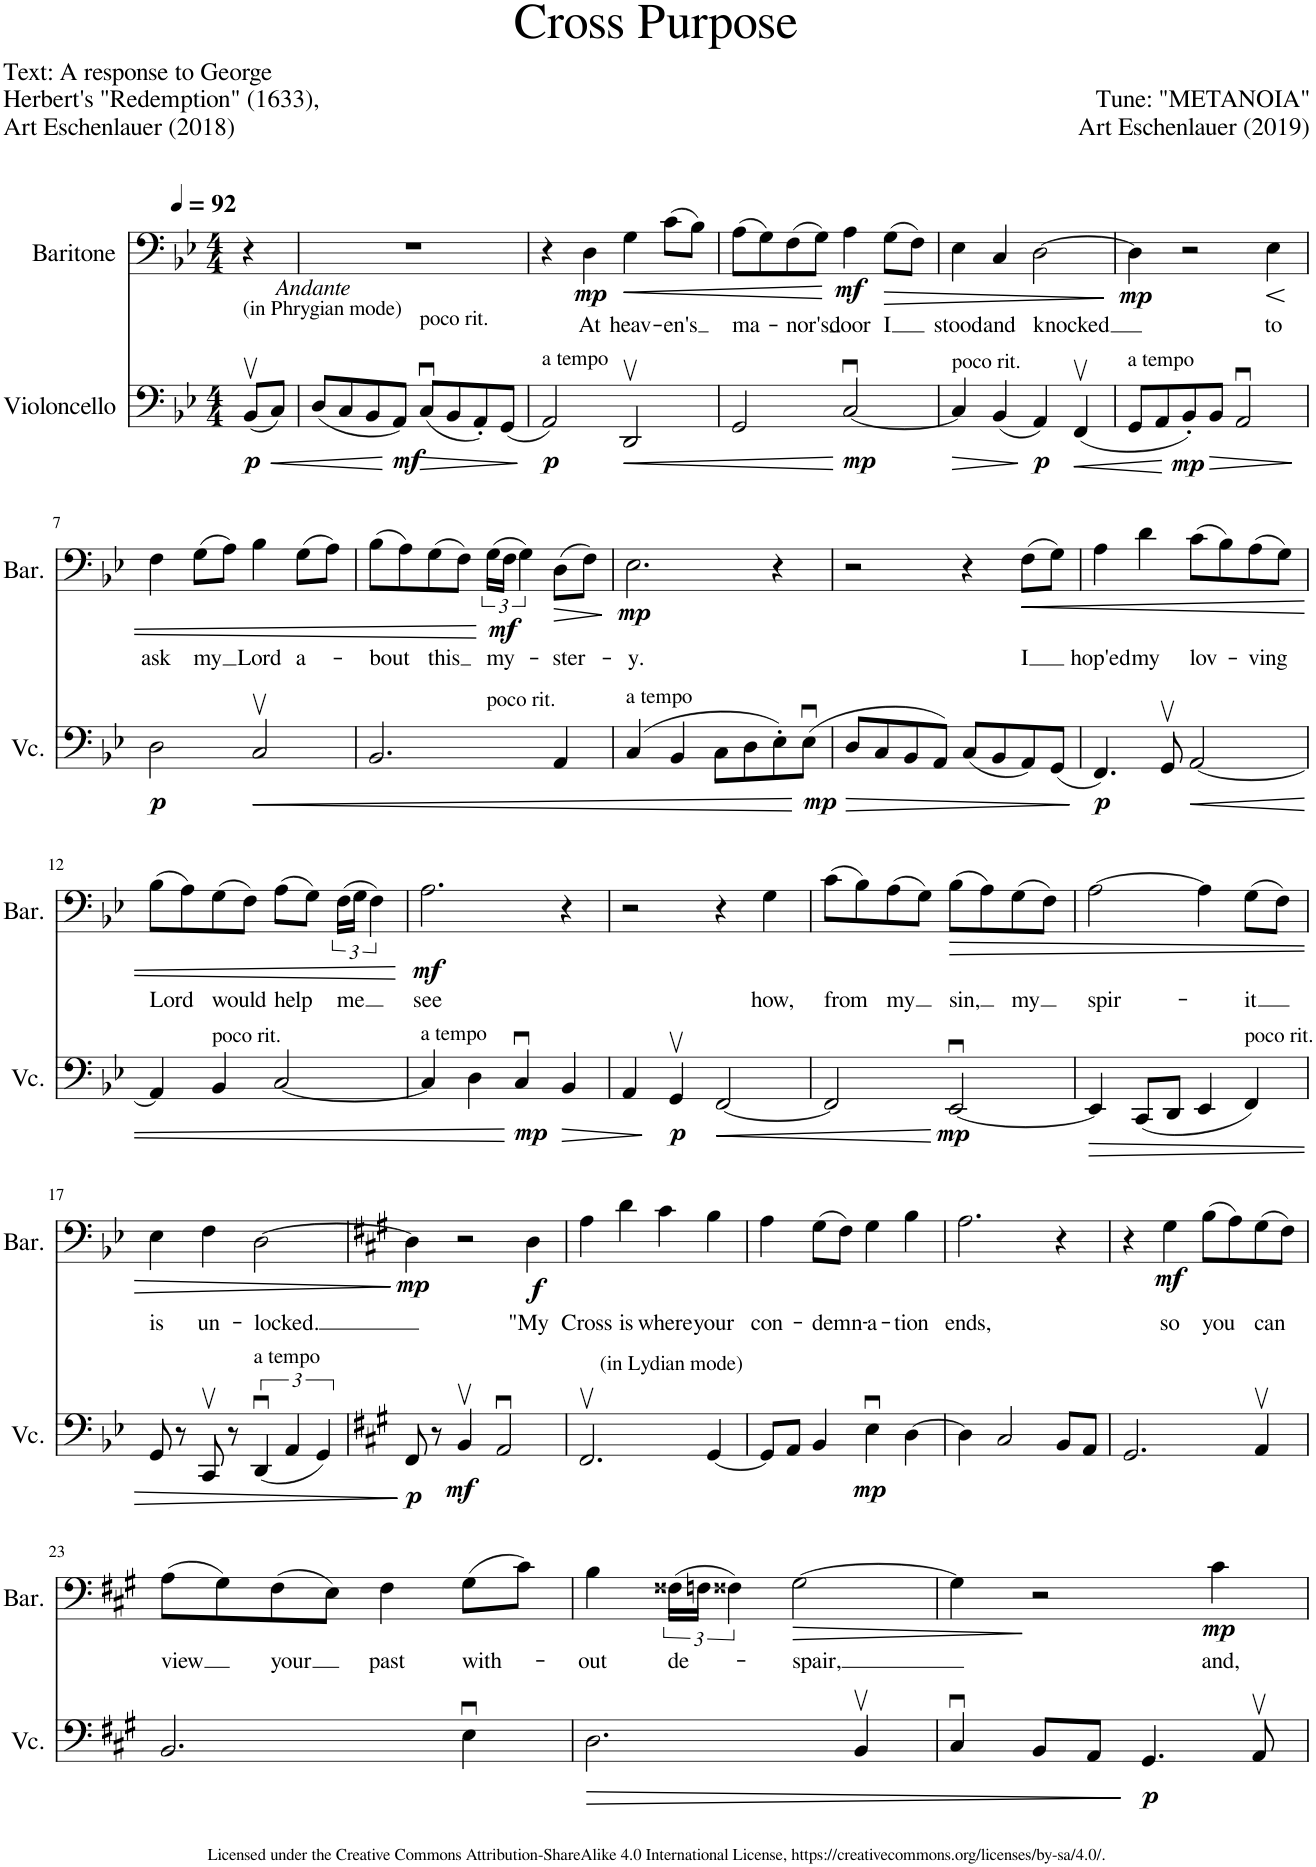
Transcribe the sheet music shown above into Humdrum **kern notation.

**kern	**dynam	**kern	**text	**dynam
*part2	*part2	*part1	*part1	*part1
*staff2	*staff2	*staff1	*staff1	*staff1
*I"Violoncello	*	*I"Baritone	*	*
*I'Vc.	*	*I'Bar.	*	*
*clefF4	*	*clefF4	*	*
*k[b-e-]	*	*k[b-e-]	*	*
*M4/4	*	*M4/4	*	*
*MM92	*	*MM92	*	*
=1	=1	=1	=1	=1
!	!	!LO:TX:b:t=(in Phrygian mode)	!	!
!	!	!LO:TX:b:i:t=Andante	!	!
!	!LO:DY:b	!	!	!
(8BB-v/L	p	4r	.	.
!	!LO:HP:b	!	!	!
8C/J)	<	.	.	.
=2	=2	=2	=2	=2
*	*	*^	*	*
(8D/L	.	1r	2ryy	.	.
8C/	.	.	.	.	.
8BB-/	.	.	.	.	.
!	!LO:DY:n=1:b	!	!	!	!
8AA/J)	[ mf	.	.	.	.
!	!	!	!LO:TX:b:t=poco rit.	!	!
!	!LO:HP:b	!	!	!	!
(8Cu/L	>	.	2ryy	.	.
8BB-/	.	.	.	.	.
8AA'/)	.	.	.	.	.
(8GG/J	.	.	.	.	.
.	]	.	.	.	.
=3	=3	=3	=3	=3	=3
!	!	!LO:TX:b:t=a tempo	!	!	!
!	!LO:DY:b	!	!	!	!
*	*	*v	*v	*	*
2AA/)	p	4r	.	.
!	!	!	!LO:LY:b	!LO:DY:b
.	.	4D\	At	mp
!	!LO:HP:b	!	!LO:LY:b	!LO:HP:b
2DDv/	<	4G\	heav-	<
!	!	!	!LO:LY:b	!
.	.	(8c\L	-en's	.
.	.	8B-\J)	.	.
=4	=4	=4	=4	=4
!	!	!	!LO:LY:b	!
2GG/	.	(8A\L	ma-	.
.	.	8G\)	.	.
!	!	!	!LO:LY:b	!
.	.	(8F\	-nor's	.
.	.	8G\J)	.	.
!	!LO:DY:n=1:b	!	!LO:LY:b	!LO:DY:n=1:b
[2Cu/	[ mp	4A\	door	[ mf
!	!	!	!LO:LY:b	!LO:HP:b
.	.	(8G\L	I	>
.	.	8F\J)	.	.
=5	=5	=5	=5	=5
!	!	!LO:TX:b:t=poco rit.	!	!
!	!LO:HP:b	!	!LO:LY:b	!
4C/]	>	4E-\	stood	.
!	!	!	!LO:LY:b	!
(4BB-/	.	4C/	and	.
!	!LO:DY:n=1:b	!	!LO:LY:b	!
4AA/)	] p	[2D\	knocked	.
!	!LO:HP:b	!	!	!
(4FFv/	<	.	.	.
.	.	.	.	]
=6	=6	=6	=6	=6
!	!	!LO:TX:b:t=a tempo	!	!
!	!	!	!	!LO:DY:b
8GG/L	.	4D\]	.	mp
8AA/	.	.	.	.
!	!LO:DY:n=1:b	!	!	!
8BB-'/)	[ mp	2r	.	.
!	!LO:HP:b	!	!	!
8BB-/J	>	.	.	.
2AAu/	.	.	.	.
!	!	!	!LO:LY:b	!LO:HP:b
.	.	4E-\	to	<
.	]	.	.	.
!!LO:LB:g=z
=7	=7	=7	=7	=7
!	!LO:DY:b	!	!LO:LY:b	!
2D\	p	4F\	ask	.
!	!	!	!LO:LY:b	!
.	.	(8G\L	my	.
.	.	8A\J)	.	.
!	!LO:HP:b	!	!LO:LY:b	!
2Cv/	<	4B-\	Lord	.
!	!	!	!LO:LY:b	!
.	.	(8G\L	a-	.
.	.	8A\J)	.	.
=8	=8	=8	=8	=8
!	!	!	!LO:LY:b	!
2.BB-/	.	(8B-\L	-bout	.
.	.	8A\)	.	.
!	!	!	!LO:LY:b	!
.	.	(8G\	this	.
.	.	8F\J)	.	.
!	!	!LO:TX:b:t=poco rit.	!	!
!	!	!	!LO:LY:b	!LO:DY:n=1:b
.	.	(24G\LL	my-	[ mf
.	.	24F\JJ	.	.
.	.	6G\)	.	.
!	!	!	!LO:LY:b	!LO:HP:b
4AA/	.	(8D\L	-ster-	>
.	.	8F\J)	.	.
.	.	.	.	]
=9	=9	=9	=9	=9
!	!	!LO:TX:b:t=a tempo	!	!
!	!	!	!LO:LY:b	!LO:DY:b
(4C/	.	2.E-\	-y.	mp
4BB-/	.	.	.	.
8C\L	.	.	.	.
8D\	.	.	.	.
8E-'\)	.	4r	.	.
!	!LO:DY:n=1:b	!	!	!
(8E-u\J	[ mp	.	.	.
=10	=10	=10	=10	=10
!	!LO:HP:b	!	!	!
8D/L	>	2r	.	.
8C/	.	.	.	.
8BB-/	.	.	.	.
8AA/J)	.	.	.	.
(8C/L	.	4r	.	.
8BB-/	.	.	.	.
!	!	!	!LO:LY:b	!LO:HP:b
8AA/)	.	(8F\L	I	<
(8GG/J	.	8G\J)	.	.
.	]	.	.	.
=11	=11	=11	=11	=11
!	!LO:DY:b	!	!LO:LY:b	!
4.FF/)	p	4A\	hop'ed	.
!	!	!	!LO:LY:b	!
.	.	4d\	my	.
8GGv/	.	.	.	.
!	!LO:HP:b	!	!LO:LY:b	!
[2AA/	<	(8c\L	lov-	.
.	.	8B-\)	.	.
!	!	!	!LO:LY:b	!
.	.	(8A\	-ving	.
.	.	8G\J)	.	.
!!LO:LB:g=z
=12	=12	=12	=12	=12
!	!	!	!LO:LY:b	!
4AA/]	.	(8B-\L	Lord	.
.	.	8A\)	.	.
!	!	!LO:TX:b:t=poco rit.	!	!
!	!	!	!LO:LY:b	!
4BB-/	.	(8G\	would	.
.	.	8F\J)	.	.
!	!	!	!LO:LY:b	!
[2C/	.	(8A\L	help	.
.	.	8G\J)	.	.
!	!	!	!LO:LY:b	!
.	.	(24F\LL	me	.
.	.	24G\JJ	.	.
.	.	6F\)	.	.
.	.	.	.	[
=13	=13	=13	=13	=13
!	!	!LO:TX:b:t=a tempo	!	!
!	!	!	!LO:LY:b	!LO:DY:b
4C/]	.	2.A\	see	mf
4D\	.	.	.	.
!	!LO:DY:n=1:b	!	!	!
4Cu/	[ mp	.	.	.
!	!LO:HP:b	!	!	!
4BB-/	>	4r	.	.
=14	=14	=14	=14	=14
4AA/	.	2r	.	.
!	!LO:DY:n=1:b	!	!	!
4GGv/	] p	.	.	.
!	!LO:HP:b	!	!	!
[2FF/	<	4r	.	.
!	!	!	!LO:LY:b	!
.	.	4G\	how,	.
=15	=15	=15	=15	=15
!	!	!	!LO:LY:b	!
2FF/]	.	(8c\L	from	.
.	.	8B-\)	.	.
!	!	!	!LO:LY:b	!
.	.	(8A\	my	.
.	.	8G\J)	.	.
!	!LO:DY:n=1:b	!	!LO:LY:b	!LO:HP:b
[2EE-u/	[ mp	(8B-\L	sin,	>
.	.	8A\)	.	.
!	!	!	!LO:LY:b	!
.	.	(8G\	my	.
.	.	8F\J)	.	.
=16	=16	=16	=16	=16
!	!LO:HP:b	!	!LO:LY:b	!
4EE-/]	>	[2A\	spir-	.
(8CC/L	.	.	.	.
8DD/J	.	.	.	.
4EE-/	.	4A\]	.	.
!	!	!LO:TX:b:t=poco rit.	!	!
!	!	!	!LO:LY:b	!
4FF/)	.	(8G\L	-it	.
.	.	8F\J)	.	.
!!LO:LB:g=z
=17	=17	=17	=17	=17
!	!	!	!LO:LY:b	!
8GG/	.	4E-\	is	.
8r	.	.	.	.
!	!	!	!LO:LY:b	!
8CCv/	.	4F\	un-	.
8r	.	.	.	.
!	!	!LO:TX:b:t=a tempo	!	!
!	!	!	!LO:LY:b	!
(6DDu/	.	[2D\	-locked.	.
6AA/	.	.	.	.
6GG/)	.	.	.	.
.	]	.	.	]
=18	=18	=18	=18	=18
*k[f#c#g#]	*	*k[f#c#g#]	*	*
!	!LO:DY:b	!	!	!LO:DY:b
8FF#/	p	4D\]	.	mp
8r	.	.	.	.
!	!LO:DY:b	!	!	!
4BBv/	mf	2r	.	.
2AAu/	.	.	.	.
!	!	!	!LO:LY:b	!LO:DY:b
.	.	4D\	"My	f
=19	=19	=19	=19	=19
!	!	!LO:TX:b:t=(in Lydian mode)	!	!
!	!	!	!LO:LY:b	!
2.FF#v/	.	4A\	Cross	.
!	!	!	!LO:LY:b	!
.	.	4d\	is	.
!	!	!	!LO:LY:b	!
.	.	4c#\	where	.
!	!	!	!LO:LY:b	!
[4GG#/	.	4B\	your	.
=20	=20	=20	=20	=20
!	!	!	!LO:LY:b	!
8GG#/L]	.	4A\	con-	.
8AA/J	.	.	.	.
!	!	!	!LO:LY:b	!
4BB/	.	(8G#\L	-demn-	.
.	.	8F#\J)	.	.
!	!LO:DY:b	!	!LO:LY:b	!
4Eu\	mp	4G#\	-a-	.
!	!	!	!LO:LY:b	!
[4D\	.	4B\	-tion	.
=21	=21	=21	=21	=21
!	!	!	!LO:LY:b	!
4D\]	.	2.A\	ends,	.
2C#/	.	.	.	.
8BB/L	.	4r	.	.
8AA/J	.	.	.	.
=22	=22	=22	=22	=22
2.GG#/	.	4r	.	.
!	!	!	!LO:LY:b	!LO:DY:b
.	.	4G#\	so	mf
!	!	!	!LO:LY:b	!
.	.	(8B\L	you	.
.	.	8A\)	.	.
!	!	!	!LO:LY:b	!
4AAv/	.	(8G#\	can	.
.	.	8F#\J)	.	.
!!LO:LB:g=z
=23	=23	=23	=23	=23
!	!	!	!LO:LY:b	!
2.BB/	.	(8A\L	view	.
.	.	8G#\)	.	.
!	!	!	!LO:LY:b	!
.	.	(8F#\	your	.
.	.	8E\J)	.	.
!	!	!	!LO:LY:b	!
.	.	4F#\	past	.
!	!	!	!LO:LY:b	!
4Eu\	.	(8G#\L	with-	.
.	.	8c#\J)	.	.
=24	=24	=24	=24	=24
!	!LO:HP:b	!	!LO:LY:b	!
2.D\	>	4B\	-out	.
!	!	!	!LO:LY:b	!
.	.	(24F##X\LL	de-	.
.	.	24Fn\JJ	.	.
.	.	6F##X\)	.	.
!	!	!	!LO:LY:b	!LO:HP:b
.	.	[2G#\	-spair,	>
4BBv/	.	.	.	.
=25	=25	=25	=25	=25
4C#u/	.	4G#\]	.	.
8BB/L	.	2r	.	]
8AA/J	.	.	.	.
!	!LO:DY:n=1:b	!	!	!
4.GG#/	] p	.	.	.
!	!	!	!LO:LY:b	!LO:DY:b
.	.	4c#\	and,	mp
8AAv/	.	.	.	.
=	=	=	=	=
*-	*-	*-	*-	*-
